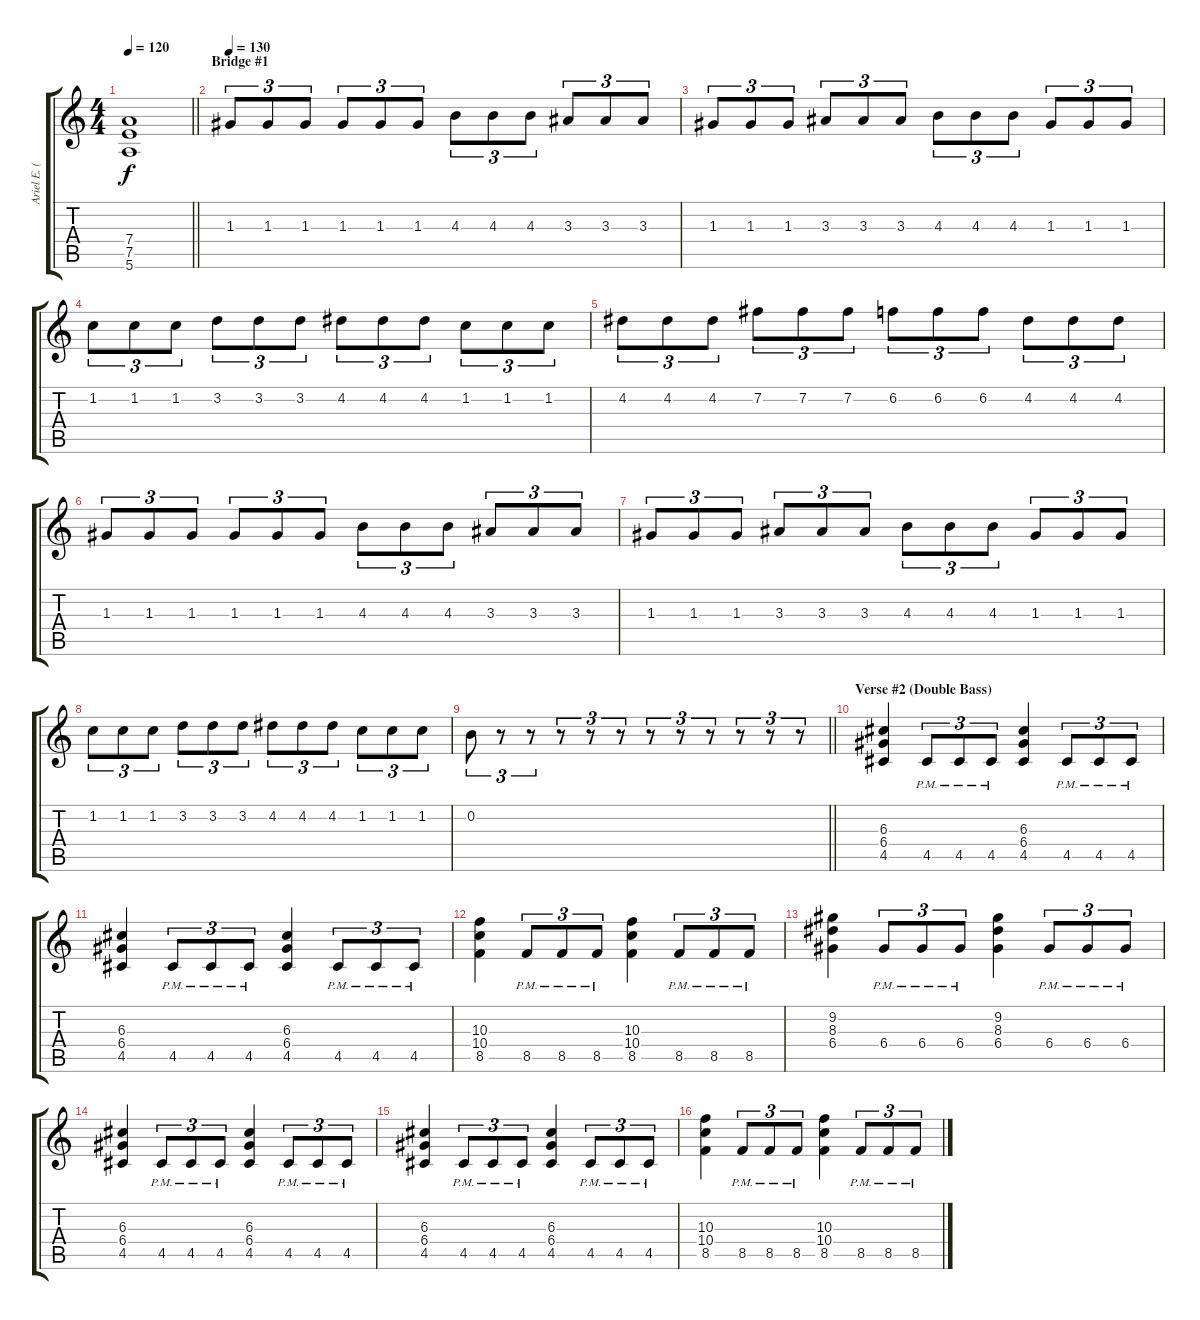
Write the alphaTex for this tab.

\track ("Ariel E. (Lead Guitar)" "Ariel E. (") {instrument overdrivenguitar}
\staff {score tabs}
\tuning (E4 B3 G3 D3 A2 E2) {hide}
\ts (4 4)
\tempo 120
\clef g2
\barLineRight lightlight
\ks c
(7.4 7.5 5.6).1{dy f} |
\section ("" "Bridge #1")
\tempo 130
1.3.8{tu (3 2)} 1.3.8{tu (3 2)} 1.3.8{tu (3 2)} 1.3.8{tu (3 2)} 1.3.8{tu (3 2)} 1.3.8{tu (3 2)} 4.3.8{tu (3 2)} 4.3.8{tu (3 2)} 4.3.8{tu (3 2)} 3.3.8{tu (3 2)} 3.3.8{tu (3 2)} 3.3.8{tu (3 2)} |
1.3.8{tu (3 2)} 1.3.8{tu (3 2)} 1.3.8{tu (3 2)} 3.3.8{tu (3 2)} 3.3.8{tu (3 2)} 3.3.8{tu (3 2)} 4.3.8{tu (3 2)} 4.3.8{tu (3 2)} 4.3.8{tu (3 2)} 1.3.8{tu (3 2)} 1.3.8{tu (3 2)} 1.3.8{tu (3 2)} |
1.2.8{tu (3 2)} 1.2.8{tu (3 2)} 1.2.8{tu (3 2)} 3.2.8{tu (3 2)} 3.2.8{tu (3 2)} 3.2.8{tu (3 2)} 4.2.8{tu (3 2)} 4.2.8{tu (3 2)} 4.2.8{tu (3 2)} 1.2.8{tu (3 2)} 1.2.8{tu (3 2)} 1.2.8{tu (3 2)} |
4.2.8{tu (3 2)} 4.2.8{tu (3 2)} 4.2.8{tu (3 2)} 7.2.8{tu (3 2)} 7.2.8{tu (3 2)} 7.2.8{tu (3 2)} 6.2.8{tu (3 2)} 6.2.8{tu (3 2)} 6.2.8{tu (3 2)} 4.2.8{tu (3 2)} 4.2.8{tu (3 2)} 4.2.8{tu (3 2)} |
1.3.8{tu (3 2)} 1.3.8{tu (3 2)} 1.3.8{tu (3 2)} 1.3.8{tu (3 2)} 1.3.8{tu (3 2)} 1.3.8{tu (3 2)} 4.3.8{tu (3 2)} 4.3.8{tu (3 2)} 4.3.8{tu (3 2)} 3.3.8{tu (3 2)} 3.3.8{tu (3 2)} 3.3.8{tu (3 2)} |
1.3.8{tu (3 2)} 1.3.8{tu (3 2)} 1.3.8{tu (3 2)} 3.3.8{tu (3 2)} 3.3.8{tu (3 2)} 3.3.8{tu (3 2)} 4.3.8{tu (3 2)} 4.3.8{tu (3 2)} 4.3.8{tu (3 2)} 1.3.8{tu (3 2)} 1.3.8{tu (3 2)} 1.3.8{tu (3 2)} |
1.2.8{tu (3 2)} 1.2.8{tu (3 2)} 1.2.8{tu (3 2)} 3.2.8{tu (3 2)} 3.2.8{tu (3 2)} 3.2.8{tu (3 2)} 4.2.8{tu (3 2)} 4.2.8{tu (3 2)} 4.2.8{tu (3 2)} 1.2.8{tu (3 2)} 1.2.8{tu (3 2)} 1.2.8{tu (3 2)} |
\barLineRight lightlight
0.2.8{tu (3 2)} r.8{tu (3 2)} r.8{tu (3 2)} r.8{tu (3 2)} r.8{tu (3 2)} r.8{tu (3 2)} r.8{tu (3 2)} r.8{tu (3 2)} r.8{tu (3 2)} r.8{tu (3 2)} r.8{tu (3 2)} r.8{tu (3 2)} |
\section ("" "Verse #2 (Double Bass)")
(6.3 6.4 4.5).4 4.5{pm}.8{tu (3 2)} 4.5{pm}.8{tu (3 2)} 4.5{pm}.8{tu (3 2)} (6.3 6.4 4.5).4 4.5{pm}.8{tu (3 2)} 4.5{pm}.8{tu (3 2)} 4.5{pm}.8{tu (3 2)} |
(6.3 6.4 4.5).4 4.5{pm}.8{tu (3 2)} 4.5{pm}.8{tu (3 2)} 4.5{pm}.8{tu (3 2)} (6.3 6.4 4.5).4 4.5{pm}.8{tu (3 2)} 4.5{pm}.8{tu (3 2)} 4.5{pm}.8{tu (3 2)} |
(10.3 10.4 8.5).4 8.5{pm}.8{tu (3 2)} 8.5{pm}.8{tu (3 2)} 8.5{pm}.8{tu (3 2)} (10.3 10.4 8.5).4 8.5{pm}.8{tu (3 2)} 8.5{pm}.8{tu (3 2)} 8.5{pm}.8{tu (3 2)} |
(9.2 8.3 6.4).4 6.4{pm}.8{tu (3 2)} 6.4{pm}.8{tu (3 2)} 6.4{pm}.8{tu (3 2)} (9.2 8.3 6.4).4 6.4{pm}.8{tu (3 2)} 6.4{pm}.8{tu (3 2)} 6.4{pm}.8{tu (3 2)} |
(6.3 6.4 4.5).4 4.5{pm}.8{tu (3 2)} 4.5{pm}.8{tu (3 2)} 4.5{pm}.8{tu (3 2)} (6.3 6.4 4.5).4 4.5{pm}.8{tu (3 2)} 4.5{pm}.8{tu (3 2)} 4.5{pm}.8{tu (3 2)} |
(6.3 6.4 4.5).4 4.5{pm}.8{tu (3 2)} 4.5{pm}.8{tu (3 2)} 4.5{pm}.8{tu (3 2)} (6.3 6.4 4.5).4 4.5{pm}.8{tu (3 2)} 4.5{pm}.8{tu (3 2)} 4.5{pm}.8{tu (3 2)} |
(10.3 10.4 8.5).4 8.5{pm}.8{tu (3 2)} 8.5{pm}.8{tu (3 2)} 8.5{pm}.8{tu (3 2)} (10.3 10.4 8.5).4 8.5{pm}.8{tu (3 2)} 8.5{pm}.8{tu (3 2)} 8.5{pm}.8{tu (3 2)}
